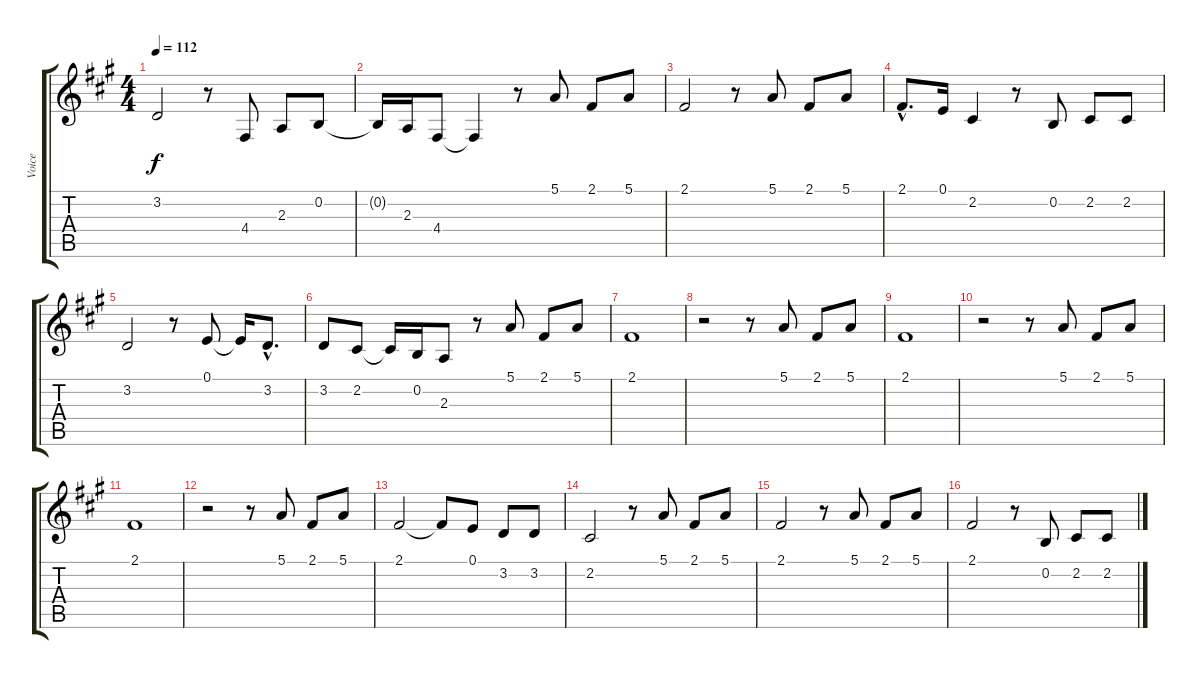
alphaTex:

\track ("Voice" "Voice") {instrument lead5charang}
\staff {score tabs}
\tuning (E4 B3 G3 D3 A2 E2) {hide}
\ts (4 4)
\tempo 112
\clef g2
\ks a
3.2.2{dy f} r.8 4.4.8 2.3.8 0.2.8 |
0.2{t}.16 2.3.16 4.4.8 4.4{t}.4 r.8 5.1.8 2.1.8 5.1.8 |
2.1.2 r.8 5.1.8 2.1.8 5.1.8 |
2.1{hac}.8{d} 0.1.16 2.2.4 r.8 0.2.8 2.2.8 2.2.8 |
3.2.2 r.8 0.1.8 0.1{t}.16 3.2{hac}.8{d} |
3.2.8 2.2.8 2.2{t}.16 0.2.16 2.3.8 r.8 5.1.8 2.1.8 5.1.8 |
2.1.1 |
r.2 r.8 5.1.8 2.1.8 5.1.8 |
2.1.1 |
r.2 r.8 5.1.8 2.1.8 5.1.8 |
2.1.1 |
r.2 r.8 5.1.8 2.1.8 5.1.8 |
2.1.2 2.1{t}.8 0.1.8 3.2.8 3.2.8 |
2.2.2 r.8 5.1.8 2.1.8 5.1.8 |
2.1.2 r.8 5.1.8 2.1.8 5.1.8 |
2.1.2 r.8 0.2.8 2.2.8 2.2.8
